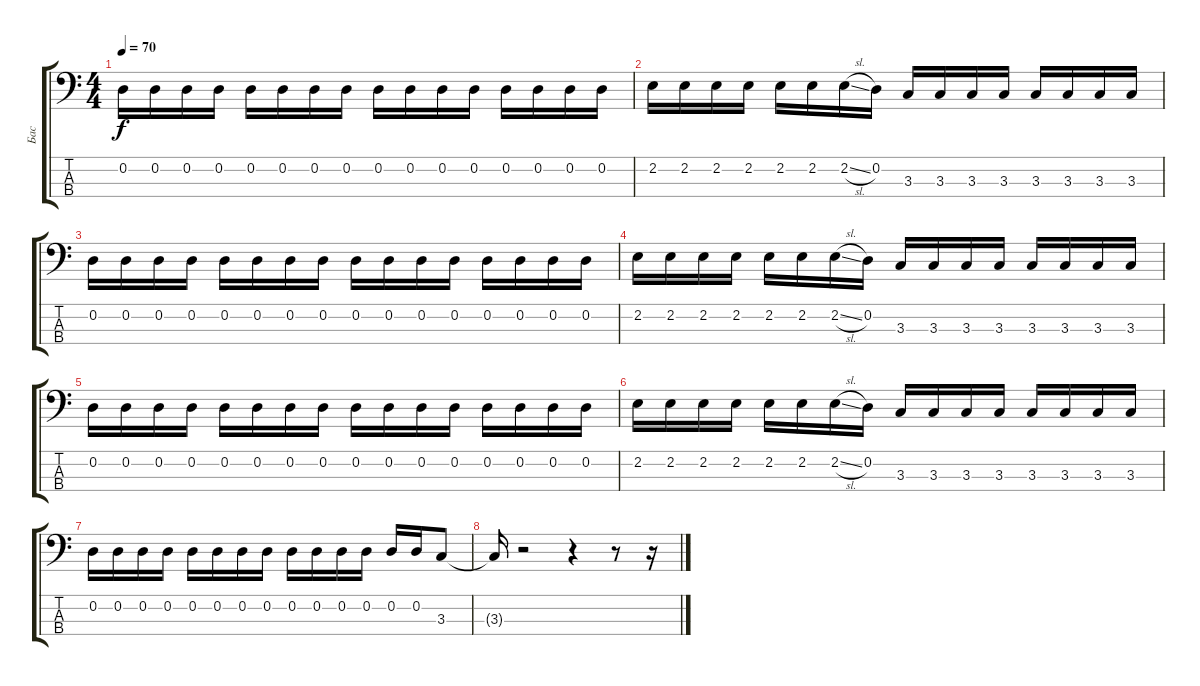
\track ("Бас" "Бас") {instrument electricbassfinger}
\staff {score tabs}
\tuning (G2 D2 A1 E1) {hide}
\ts (4 4)
\tempo 70
\clef f4
\ks c
0.2.16{dy f} 0.2.16 0.2.16 0.2.16 0.2.16 0.2.16 0.2.16 0.2.16 0.2.16 0.2.16 0.2.16 0.2.16 0.2.16 0.2.16 0.2.16 0.2.16 |
2.2.16 2.2.16 2.2.16 2.2.16 2.2.16 2.2.16 2.2{sl}.16 0.2.16 3.3.16 3.3.16 3.3.16 3.3.16 3.3.16 3.3.16 3.3.16 3.3.16 |
0.2.16 0.2.16 0.2.16 0.2.16 0.2.16 0.2.16 0.2.16 0.2.16 0.2.16 0.2.16 0.2.16 0.2.16 0.2.16 0.2.16 0.2.16 0.2.16 |
2.2.16 2.2.16 2.2.16 2.2.16 2.2.16 2.2.16 2.2{sl}.16 0.2.16 3.3.16 3.3.16 3.3.16 3.3.16 3.3.16 3.3.16 3.3.16 3.3.16 |
0.2.16 0.2.16 0.2.16 0.2.16 0.2.16 0.2.16 0.2.16 0.2.16 0.2.16 0.2.16 0.2.16 0.2.16 0.2.16 0.2.16 0.2.16 0.2.16 |
2.2.16 2.2.16 2.2.16 2.2.16 2.2.16 2.2.16 2.2{sl}.16 0.2.16 3.3.16 3.3.16 3.3.16 3.3.16 3.3.16 3.3.16 3.3.16 3.3.16 |
0.2.16 0.2.16 0.2.16 0.2.16 0.2.16 0.2.16 0.2.16 0.2.16 0.2.16 0.2.16 0.2.16 0.2.16 0.2.16 0.2.16 3.3.8 |
3.3{t}.16 r.2 r.4 r.8 r.16
